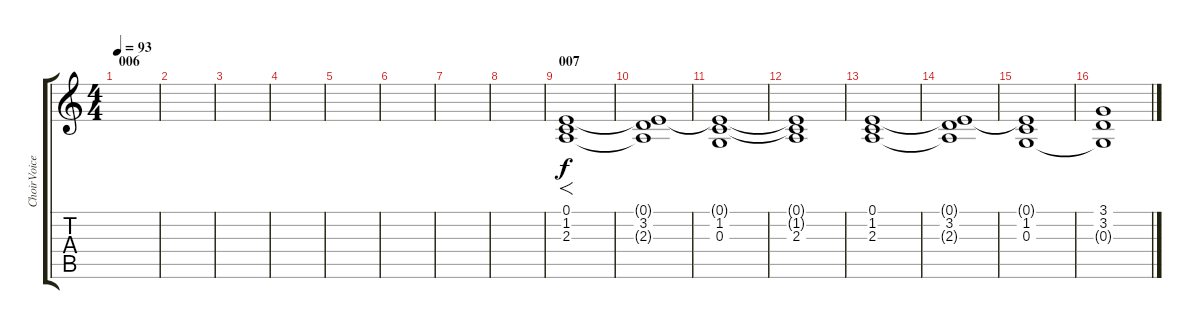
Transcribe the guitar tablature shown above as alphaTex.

\track ("ChoirVoices" "ChoirVoice") {instrument choiraahs}
\staff {score tabs}
\tuning (E4 B3 G3 D3 A2 E2) {hide}
\ts (4 4)
\section ("" "006")
\tempo 93
\clef g2
\ks c
|
|
|
|
|
|
|
|
\section ("" "007")
(0.1 1.2 2.3).1{f} |
(0.1{t} 3.2 2.3{t}).1 |
(0.1{t} 1.2 0.3).1 |
(0.1{t} 1.2{t} 2.3).1 |
(0.1 1.2 2.3).1 |
(0.1{t} 3.2 2.3{t}).1 |
(0.1{t} 1.2 0.3).1 |
(3.1 3.2 0.3{t}).1
